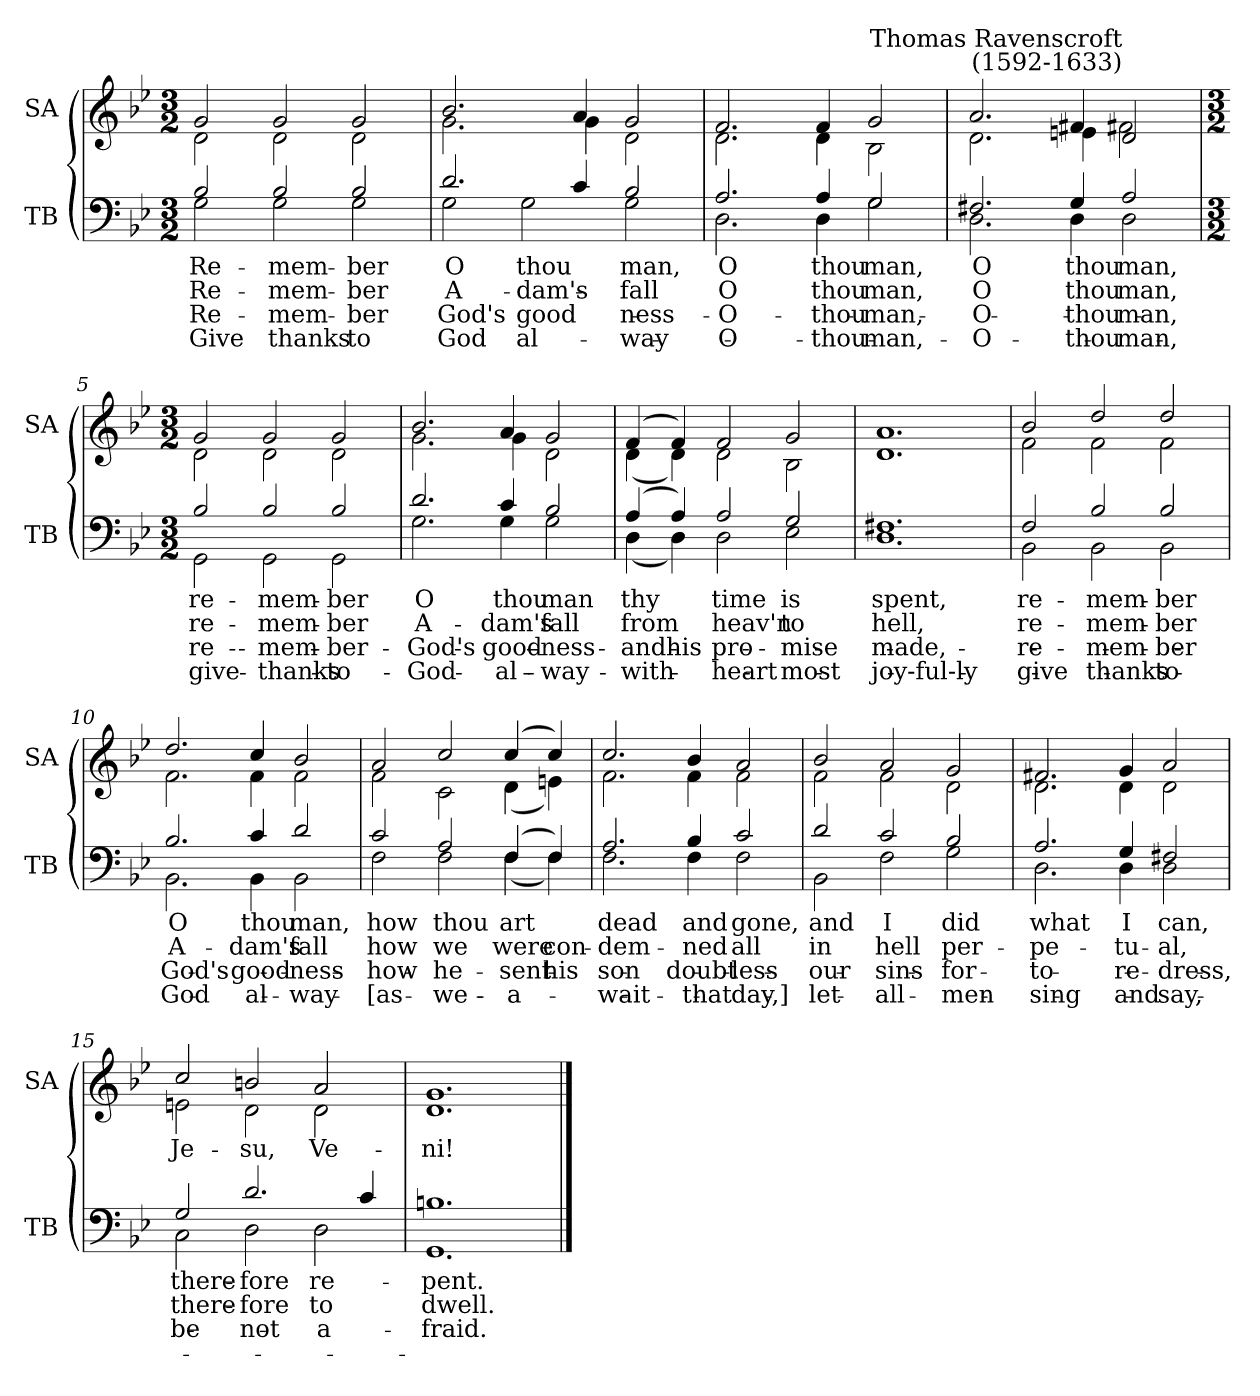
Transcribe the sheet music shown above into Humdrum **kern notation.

**kern	**text	**text	**text	**text	**kern	**text
*part2	*part2	*part2	*part2	*part2	*part1	*part1
*staff2	*staff2	*staff2	*staff2	*staff2	*staff1	*staff1
*I"TB	*	*	*	*	*I"SA	*
*I'TB	*	*	*	*	*I'SA	*
*clefF4	*	*	*	*	*clefG2	*
*k[b-e-]	*	*	*	*	*k[b-e-]	*
*B-:	*	*	*	*	*B-:	*
*M3/2	*	*	*	*	*M3/2	*
=1	=1	=1	=1	=1	=1	=1
*^	*	*	*	*	*	*
!	!	!	!	!	!	!LO:TX:a:rj:t=Edited &colon; Hackett, for Quintus Imperfectus\nCPDL licence applies.	!
!	!	!LO:LY:a	!LO:LY:a	!LO:LY:a	!LO:LY:a	!	!
*	*	*	*	*	*	*^	*
2B-/	2G\	Re-	-Re-	-Re-	-Give	2g/	2d\	.
!	!	!LO:LY:a	!LO:LY:a	!LO:LY:a	!LO:LY:a	!	!	!
2B-/	2G\	mem-	-mem-	-mem-	-thanks	2g/	2d\	.
!	!	!LO:LY:a	!LO:LY:a	!LO:LY:a	!LO:LY:a	!	!	!
2B-/	2G\	ber	ber	ber	to	2g/	2d\	.
=2	=2	=2	=2	=2	=2	=2	=2	=2
!	!	!LO:LY:a	!LO:LY:a	!LO:LY:a	!LO:LY:a	!	!	!
2.d/	2G\	O	A-	-God's	God	2.b-/	2.g\	.
!	!	!LO:LY:a	!LO:LY:a	!LO:LY:a	!LO:LY:a	!	!	!
.	2G\	thou	dam's	good-	-al-	.	.	.
4c/	.	.	.	.	.	4a/	4g\	.
!	!	!LO:LY:a	!LO:LY:a	!LO:LY:a	!LO:LY:a	!	!	!
2B-/	2G\	-man,	fall	ness	way	2g/	2d\	.
=3	=3	=3	=3	=3	=3	=3	=3	=3
!	!	!LO:LY:a	!LO:LY:a	!LO:LY:a	!LO:LY:a	!	!	!
2.A/	2.D\	O	O	O	O	2.f/	2.d\	.
!	!	!LO:LY:a	!LO:LY:a	!LO:LY:a	!LO:LY:a	!	!	!
4A/	4D\	thou	thou	thou	thou	4f/	4d\	.
!	!	!LO:LY:a	!LO:LY:a	!LO:LY:a	!LO:LY:a	!	!	!
2G/	2G\	man,	man,	man,	man,	2g/	2B-\	.
=4	=4	=4	=4	=4	=4	=4	=4	=4
!	!	!LO:LY:a	!LO:LY:a	!LO:LY:a	!LO:LY:a	!	!	!
2.F#X/	2.D\	O	O	O	O	2.a/	2.d\	.
!	!	!LO:LY:a	!LO:LY:a	!LO:LY:a	!LO:LY:a	!	!	!
4G/	4D\	thou	thou	thou	thou	4f#X/	4en\	.
!	!	!	!	!	!	!LO:TX:a:rj:t=Thomas Ravenscroft\n(1592-1633)	!	!
!	!	!LO:LY:a	!LO:LY:a	!LO:LY:a	!LO:LY:a	!	!	!
2A/	2D\	man,	man,	man,	man,	2d/	2f#X\	.
!!LO:LB:g=z	!!
=5	=5	=5	=5	=5	=5	=5	=5	=5
*M3/2	*	*	*	*	*	*M3/2	*	*
!	!	!LO:LY:a	!LO:LY:a	!LO:LY:a	!LO:LY:a	!	!	!
2B-/	2GG\	re-	-re-	-re-	-give	2g/	2d\	.
!	!	!LO:LY:a	!LO:LY:a	!LO:LY:a	!LO:LY:a	!	!	!
2B-/	2GG\	mem-	-mem-	-mem-	-thanks	2g/	2d\	.
!	!	!LO:LY:a	!LO:LY:a	!LO:LY:a	!LO:LY:a	!	!	!
2B-/	2GG\	ber	ber	ber	to	2g/	2d\	.
=6	=6	=6	=6	=6	=6	=6	=6	=6
!	!	!LO:LY:a	!LO:LY:a	!LO:LY:a	!LO:LY:a	!	!	!
2.d/	2.G\	O	A-	-God's	God	2.b-/	2.g\	.
!	!	!LO:LY:a	!LO:LY:a	!LO:LY:a	!LO:LY:a	!	!	!
4c/	4G\	thou	dam's	good-	-al-	4a/	4g\	.
!	!	!LO:LY:a	!LO:LY:a	!LO:LY:a	!LO:LY:a	!	!	!
2B-/	2G\	-man	fall	ness	way	2g/	2d\	.
=7	=7	=7	=7	=7	=7	=7	=7	=7
!	!	!LO:LY:a	!LO:LY:a	!LO:LY:a	!LO:LY:a	!	!	!
(>4A/	(<4D\	thy	from	and	with	(>4f/	(<4d\	.
!	!	!	!	!LO:LY:a	!	!	!	!
4A/)	4D\)	.	.	his	.	4f/)	4d\)	.
!	!	!LO:LY:a	!LO:LY:a	!LO:LY:a	!LO:LY:a	!	!	!
2A/	2D\	time	heav'n	pro-	-heart	2f/	2d\	.
!	!	!LO:LY:a	!LO:LY:a	!LO:LY:a	!LO:LY:a	!	!	!
2G/	2E-\	is	to	mise	most	2g/	2B-\	.
=8	=8	=8	=8	=8	=8	=8	=8	=8
!	!	!LO:LY:a	!LO:LY:a	!LO:LY:a	!LO:LY:a	!	!	!
1.F#X/	1.D\	spent,	hell,	made,	joy-ful-ly	1.a/	1.d\	.
!!LO:LB:g=z	!!
=9	=9	=9	=9	=9	=9	=9	=9	=9
!	!	!LO:LY:a	!LO:LY:a	!LO:LY:a	!LO:LY:a	!	!	!
2F/	2BB-\	re-	-re-	-re-	-give	2b-/	2f\	.
!	!	!LO:LY:a	!LO:LY:a	!LO:LY:a	!LO:LY:a	!	!	!
2B-/	2BB-\	mem-	-mem-	-mem-	-thanks	2dd/	2f\	.
!	!	!LO:LY:a	!LO:LY:a	!LO:LY:a	!LO:LY:a	!	!	!
2B-/	2BB-\	ber	ber	ber	to	2dd/	2f\	.
=10	=10	=10	=10	=10	=10	=10	=10	=10
!	!	!LO:LY:a	!LO:LY:a	!LO:LY:a	!LO:LY:a	!	!	!
2.B-/	2.BB-\	O	A-	-God's	God	2.dd/	2.f\	.
!	!	!LO:LY:a	!LO:LY:a	!LO:LY:a	!LO:LY:a	!	!	!
4c/	4BB-\	thou	dam's	good-	-al-	4cc/	4f\	.
!	!	!LO:LY:a	!LO:LY:a	!LO:LY:a	!LO:LY:a	!	!	!
2d/	2BB-\	-man,	fall	ness	way	2b-/	2f\	.
=11	=11	=11	=11	=11	=11	=11	=11	=11
!	!	!LO:LY:a	!LO:LY:a	!LO:LY:a	!LO:LY:a	!	!	!
2c/	2F\	how	how	how	[as	2a/	2f\	.
!	!	!LO:LY:a	!LO:LY:a	!LO:LY:a	!LO:LY:a	!	!	!
2A/	2F\	thou	we	he	we-	2cc/	2c\	.
!	!	!LO:LY:a	!LO:LY:a	!LO:LY:a	!LO:LY:a	!	!	!
(>4F/	(<4F\	-art	were	sent	a	(>4cc/	(<4d\	.
!	!	!	!LO:LY:a	!LO:LY:a	!	!	!	!
4F/)	4F\)	.	con-	-his	.	4cc/)	4en\)	.
=12	=12	=12	=12	=12	=12	=12	=12	=12
!	!	!LO:LY:a	!LO:LY:a	!LO:LY:a	!LO:LY:a	!	!	!
2.A/	2.F\	dead	dem-	-son	wait-	2.cc/	2.f\	.
!	!	!LO:LY:a	!LO:LY:a	!LO:LY:a	!LO:LY:a	!	!	!
4B-/	4F\	-and	ned	doubt-	-that	4b-/	4f\	.
!	!	!LO:LY:a	!LO:LY:a	!LO:LY:a	!LO:LY:a	!	!	!
2c/	2F\	gone,	all	less	day,]	2a/	2f\	.
!!LO:LB:g=z	!!
=13	=13	=13	=13	=13	=13	=13	=13	=13
!	!	!LO:LY:a	!LO:LY:a	!LO:LY:a	!LO:LY:a	!	!	!
2d/	2BB-\	and	in	our	let	2b-/	2f\	.
!	!	!LO:LY:a	!LO:LY:a	!LO:LY:a	!LO:LY:a	!	!	!
2c/	2F\	I	hell	sins	all	2a/	2f\	.
!	!	!LO:LY:a	!LO:LY:a	!LO:LY:a	!LO:LY:a	!	!	!
2B-/	2G\	did	per-	-for	men	2g/	2d\	.
=14	=14	=14	=14	=14	=14	=14	=14	=14
!	!	!LO:LY:a	!LO:LY:a	!LO:LY:a	!LO:LY:a	!	!	!
2.A/	2.D\	what	pe-	-to	sing	2.f#X/	2.d\	.
!	!	!LO:LY:a	!LO:LY:a	!LO:LY:a	!LO:LY:a	!	!	!
4G/	4D\	I	tu-	-re-	-and	4g/	4d\	.
!	!	!LO:LY:a	!LO:LY:a	!LO:LY:a	!LO:LY:a	!	!	!
2F#X/	2D\	can,	al,	dress,	say,	2a/	2d\	.
=15	=15	=15	=15	=15	=15	=15	=15	=15
!	!	!LO:LY:a	!LO:LY:a	!LO:LY:a	!	!	!	!LO:LY:b
2G/	2C\	there-	-there-	-be	.	2cc/	2en\	Je-
!	!	!LO:LY:a	!LO:LY:a	!LO:LY:a	!	!	!	!LO:LY:b
2.d/	2D\	fore	fore	not	.	2bn/	2d\	-su,
!	!	!LO:LY:a	!LO:LY:a	!LO:LY:a	!	!	!	!LO:LY:b
.	2D\	re-	-to	a-	.	2a/	2d\	Ve-
4c/	.	.	.	.	.	.	.	.
=16	=16	=16	=16	=16	=16	=16	=16	=16
!	!	!LO:LY:a	!LO:LY:a	!LO:LY:a	!	!	!	!LO:LY:b
1.Bn/	1.GG\	-pent.	dwell.	fraid.	.	1.g/	1.d\	-ni!
*v	*v	*	*	*	*	*	*	*
*	*	*	*	*	*v	*v	*
==	==	==	==	==	==	==
*-	*-	*-	*-	*-	*-	*-
